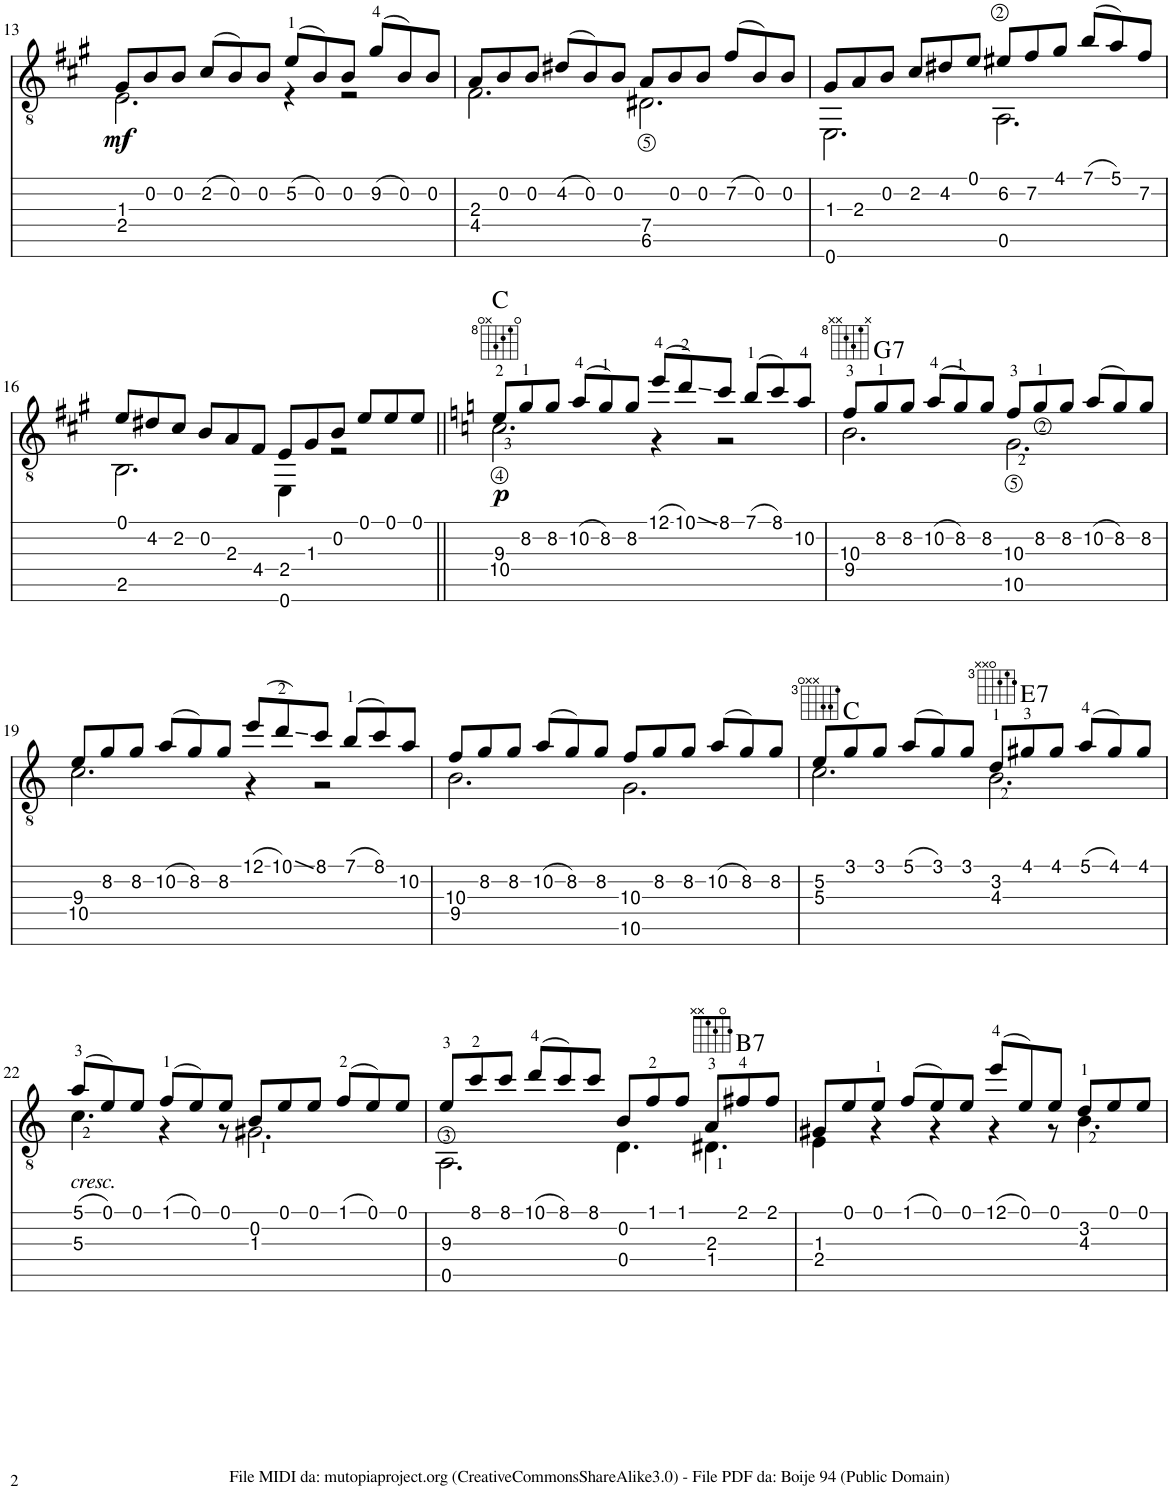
**kern	**kern	**dynam	**harte
*part1	*part1	*part1	*part1
*staff2	*staff1	*staff1/2	*
*I"Guitar	*	*	*
*I'Guit.	*	*	*
!!LO:PB:g=z
*	*clefGv2	*	*
*k[f#c#g#]	*k[f#c#g#]	*	*
*M12/8	*M12/8	*	*
=13	=13	=13	=13
*^	*^	*	*
!	!	!	!	!LO:DY:a=2	!
8G#L	2.E	8G#/L	2.E\	mf	.
8B	.	8B/	.	.	.
8BJ	.	8B/J	.	.	.
8c#L	.	(8c#/L	.	.	.
8B	.	8B/)	.	.	.
8BJ	.	8B/J	.	.	.
8eL	4r	(8e/L	4r	.	.
8B	.	8B/)	.	.	.
8BJ	2r	8B/J	2r	.	.
8g#L	.	(8g#/L	.	.	.
8B	.	8B/)	.	.	.
8BJ	.	8B/J	.	.	.
=14	=14	=14	=14	=14	=14
8AL	2.F#	8A/L	2.F#\	.	.
8B	.	8B/	.	.	.
8BJ	.	8B/J	.	.	.
8d#L	.	(8d#X/L	.	.	.
8B	.	8B/)	.	.	.
8BJ	.	8B/J	.	.	.
8AL	2.D#	8A/L	2.D#X\	.	.
8B	.	8B/	.	.	.
8BJ	.	8B/J	.	.	.
8f#L	.	(8f#/L	.	.	.
8B	.	8B/)	.	.	.
8BJ	.	8B/J	.	.	.
=15	=15	=15	=15	=15	=15
8G#L	2.EE	8G#/L	2.EE\	.	.
8A	.	8A/	.	.	.
8BJ	.	8B/J	.	.	.
8c#L	.	8c#/L	.	.	.
8d#	.	8d#X/	.	.	.
8eJ	.	8e/J	.	.	.
8e#L	2.AA	8e#X/L	2.AA\	.	.
8f#	.	8f#/	.	.	.
8g#J	.	8g#/J	.	.	.
8bL	.	(8b/L	.	.	.
8a	.	8a/)	.	.	.
8f#J	.	8f#/J	.	.	.
!!LO:LB:g=z	!!
=16	=16	=16	=16	=16	=16
8eL	2.BB	8e/L	2.BB\	.	.
8d#	.	8d#X/	.	.	.
8c#J	.	8c#/J	.	.	.
8BL	.	8B/L	.	.	.
8A	.	8A/	.	.	.
8F#J	.	8F#/J	.	.	.
8EL	4EE	8E/L	4EE\	.	.
8G#	.	8G#/	.	.	.
8BJ	2r	8B/J	2r	.	.
8eL	.	8e/L	.	.	.
8e	.	8e/	.	.	.
8eJ	.	8e/J	.	.	.
=17||	=17||	=17||	=17||	=17||	=17||
*k[]	*	*k[]	*	*	*
!	!	!	!	!LO:DY:b	!
8eL	2.c	8e/L	2.c\	p	C:maj
8g	.	8g/	.	.	.
8gJ	.	8g/J	.	.	.
8aL	.	(8a/L	.	.	.
8g	.	8g/)	.	.	.
8gJ	.	8g/J	.	.	.
8eeL	4r	(8ee/L	4r	.	.
8dd	.	8dd/)	.	.	.
8ccJ	2r	8cc/J	2r	.	.
8bL	.	(8b/L	.	.	.
8cc	.	8cc/)	.	.	.
8aJ	.	8a/J	.	.	.
=18	=18	=18	=18	=18	=18
8fL	2.B	8f/L	2.B\	.	.
!	!	!	!	!	!LO:H:kt=7
8g	.	8g/	.	.	G:7
8gJ	.	8g/J	.	.	.
8aL	.	(8a/L	.	.	.
8g	.	8g/)	.	.	.
8gJ	.	8g/J	.	.	.
8fL	2.G	8f/L	2.G\	.	.
8g	.	8g/	.	.	.
8gJ	.	8g/J	.	.	.
8aL	.	(8a/L	.	.	.
8g	.	8g/)	.	.	.
8gJ	.	8g/J	.	.	.
!!LO:LB:g=z	!!
=19	=19	=19	=19	=19	=19
8eL	2.c	8e/L	2.c\	.	.
8g	.	8g/	.	.	.
8gJ	.	8g/J	.	.	.
8aL	.	(8a/L	.	.	.
8g	.	8g/)	.	.	.
8gJ	.	8g/J	.	.	.
8eeL	4r	(8ee/L	4r	.	.
8dd	.	8dd/)	.	.	.
8ccJ	2r	8cc/J	2r	.	.
8bL	.	(8b/L	.	.	.
8cc	.	8cc/)	.	.	.
8aJ	.	8a/J	.	.	.
=20	=20	=20	=20	=20	=20
8fL	2.B	8f/L	2.B\	.	.
8g	.	8g/	.	.	.
8gJ	.	8g/J	.	.	.
8aL	.	(8a/L	.	.	.
8g	.	8g/)	.	.	.
8gJ	.	8g/J	.	.	.
8fL	2.G	8f/L	2.G\	.	.
8g	.	8g/	.	.	.
8gJ	.	8g/J	.	.	.
8aL	.	(8a/L	.	.	.
8g	.	8g/)	.	.	.
8gJ	.	8g/J	.	.	.
=21	=21	=21	=21	=21	=21
8eL	2.c	8e/L	2.c\	.	.
8g	.	8g/	.	.	C:maj
8gJ	.	8g/J	.	.	.
8aL	.	(8a/L	.	.	.
8g	.	8g/)	.	.	.
8gJ	.	8g/J	.	.	.
8dL	2.B	8d/L	2.B\	.	.
!	!	!	!	!	!LO:H:kt=7
8g#	.	8g#X/	.	.	E:7
8g#J	.	8g#/J	.	.	.
8aL	.	(8a/L	.	.	.
8g#	.	8g#/)	.	.	.
8g#J	.	8g#/J	.	.	.
!!LO:LB:g=z	!!
=22	=22	=22	=22	=22	=22
!	!	!LO:TX:b:i:t=cresc.	!	!	!
8aL	4.c	(8a/L	4.c\	.	.
8e	.	8e/)	.	.	.
8eJ	.	8e/J	.	.	.
8fL	4r	(8f/L	4r	.	.
8e	.	8e/)	.	.	.
8eJ	8r	8e/J	8r	.	.
8BL	2.G#	8B/L	2.G#X\	.	.
8e	.	8e/	.	.	.
8eJ	.	8e/J	.	.	.
8fL	.	(8f/L	.	.	.
8e	.	8e/)	.	.	.
8eJ	.	8e/J	.	.	.
=23	=23	=23	=23	=23	=23
8eL	2.AA	8e/L	2.AA\	.	.
8cc	.	8cc/	.	.	.
8ccJ	.	8cc/J	.	.	.
8ddL	.	(8dd/L	.	.	.
8cc	.	8cc/)	.	.	.
8ccJ	.	8cc/J	.	.	.
8BL	4.D	8B/L	4.D\	.	.
8f	.	8f/	.	.	.
8fJ	.	8f/J	.	.	.
8AL	4.D#	8A/L	4.D#X\	.	.
!	!	!	!	!	!LO:H:kt=7
8f#	.	8f#X/	.	.	B:7
8f#J	.	8f#/J	.	.	.
=24	=24	=24	=24	=24	=24
8G#L	4E	8G#X/L	4E\	.	.
8e	.	8e/	.	.	.
8eJ	4r	8e/J	4r	.	.
8fL	.	(8f/L	.	.	.
8e	4r	8e/)	4r	.	.
8eJ	.	8e/J	.	.	.
8eeL	4r	(8ee/L	4r	.	.
8e	.	8e/)	.	.	.
8eJ	8r	8e/J	8r	.	.
8dL	4.B	8d/L	4.B\	.	.
8e	.	8e/	.	.	.
8eJ	.	8e/J	.	.	.
*v	*v	*	*	*	*
*	*v	*v	*	*
=	=	=	=
*-	*-	*-	*-
